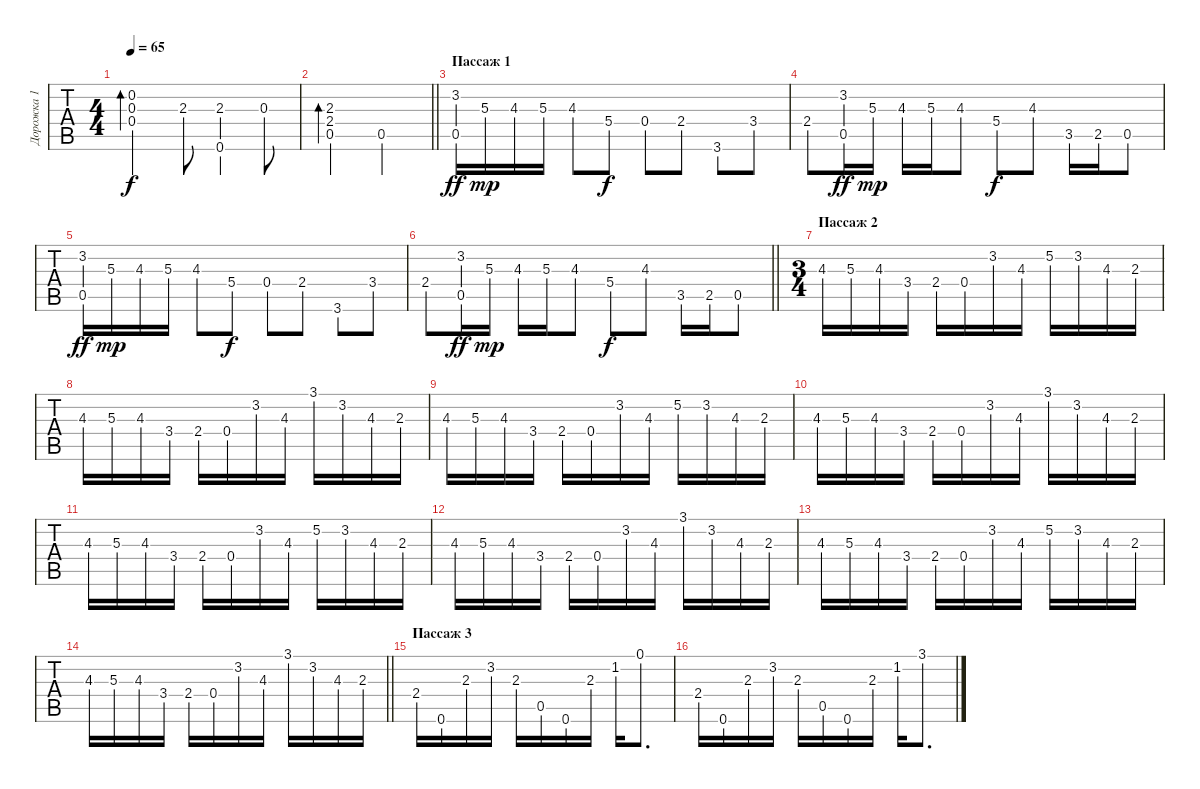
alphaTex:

\track ("Дорожка 1" "Дорожка 1") {instrument acousticguitarsteel}
\staff {tabs}
\tuning (E4 B3 G3 D3 A2 E2) {hide}
\ts (4 4)
\tempo 65
\clef g2
\ks c
(0.2 0.3 0.4).2{bd 240 dy f} 2.3.8 (2.3 0.6).4 0.3.8 |
\barLineRight lightlight
(2.3 2.4 0.5).2{bd 240} 0.5.2 |
\section ("" "Пассаж 1")
(3.2{ac} 0.5).16{dy ff} 5.3.16{dy mp} 4.3.16 5.3.16 4.3.8 5.4.8{dy f} 0.4.8 2.4.8 3.6.8 3.4.8 |
2.4.8 (3.2{ac} 0.5).16{dy ff} 5.3.16{dy mp} 4.3.16 5.3.16 4.3.8 5.4.8{dy f} 4.3.8 3.5.16 2.5.16 0.5.8 |
(3.2{ac} 0.5).16{dy ff} 5.3.16{dy mp} 4.3.16 5.3.16 4.3.8 5.4.8{dy f} 0.4.8 2.4.8 3.6.8 3.4.8 |
\barLineRight lightlight
2.4.8 (3.2{ac} 0.5).16{dy ff} 5.3.16{dy mp} 4.3.16 5.3.16 4.3.8 5.4.8{dy f} 4.3.8 3.5.16 2.5.16 0.5.8 |
\ts (3 4)
\section ("" "Пассаж 2")
4.3.16 5.3.16 4.3.16 3.4.16 2.4.16 0.4.16 3.2.16 4.3.16 5.2.16 3.2.16 4.3.16 2.3.16 |
4.3.16 5.3.16 4.3.16 3.4.16 2.4.16 0.4.16 3.2.16 4.3.16 3.1.16 3.2.16 4.3.16 2.3.16 |
4.3.16 5.3.16 4.3.16 3.4.16 2.4.16 0.4.16 3.2.16 4.3.16 5.2.16 3.2.16 4.3.16 2.3.16 |
4.3.16 5.3.16 4.3.16 3.4.16 2.4.16 0.4.16 3.2.16 4.3.16 3.1.16 3.2.16 4.3.16 2.3.16 |
4.3.16 5.3.16 4.3.16 3.4.16 2.4.16 0.4.16 3.2.16 4.3.16 5.2.16 3.2.16 4.3.16 2.3.16 |
4.3.16 5.3.16 4.3.16 3.4.16 2.4.16 0.4.16 3.2.16 4.3.16 3.1.16 3.2.16 4.3.16 2.3.16 |
4.3.16 5.3.16 4.3.16 3.4.16 2.4.16 0.4.16 3.2.16 4.3.16 5.2.16 3.2.16 4.3.16 2.3.16 |
\barLineRight lightlight
4.3.16 5.3.16 4.3.16 3.4.16 2.4.16 0.4.16 3.2.16 4.3.16 3.1.16 3.2.16 4.3.16 2.3.16 |
\section ("" "Пассаж 3")
2.4.16 0.6.16 2.3.16 3.2.16 2.3.16 0.5.16 0.6.16 2.3.16 1.2.16 0.1.8{d} |
2.4.16 0.6.16 2.3.16 3.2.16 2.3.16 0.5.16 0.6.16 2.3.16 1.2.16 3.1.8{d}
